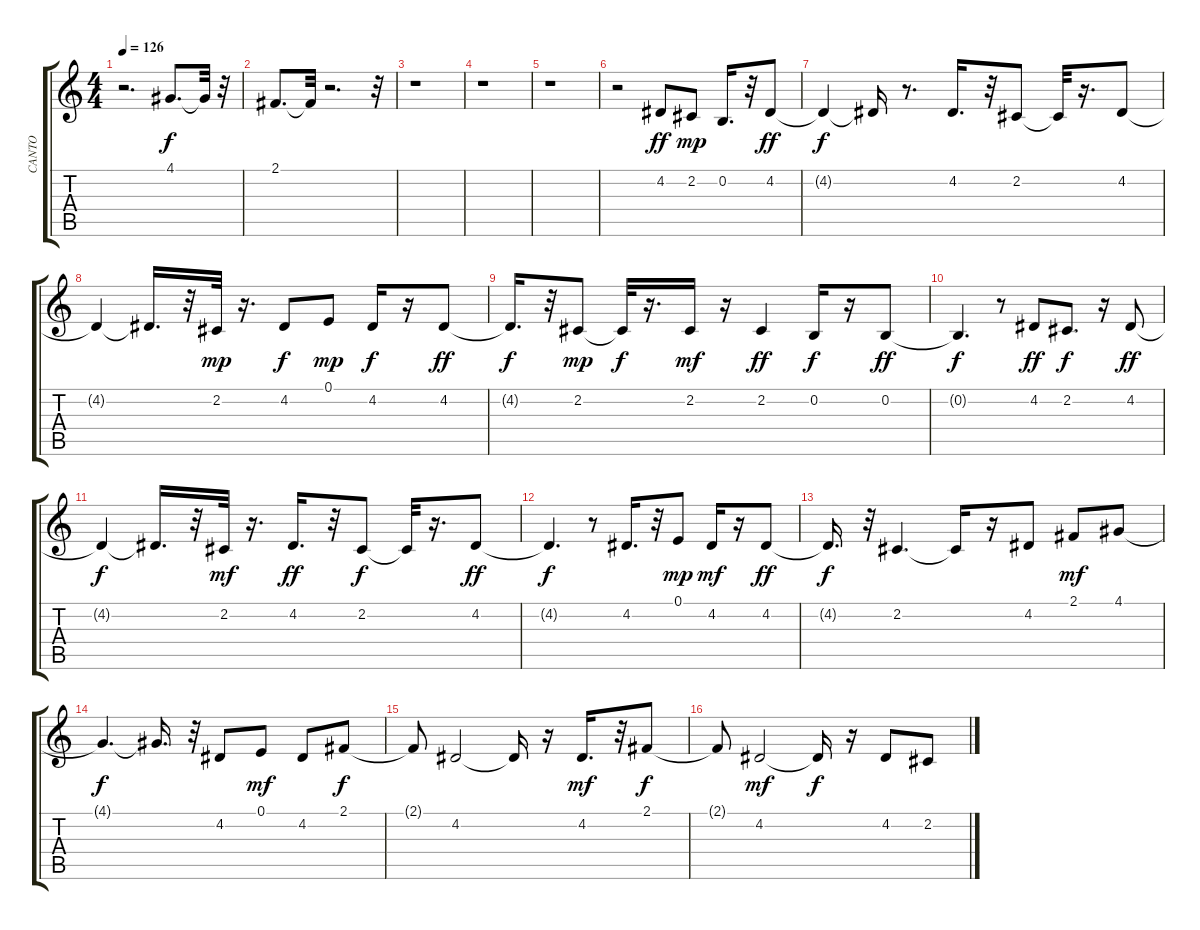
\track ("CANTO" "CANTO") {instrument electricgrandpiano}
\staff {score tabs}
\tuning (E4 B3 G3 D3 A2 E2) {hide}
\ts (4 4)
\tempo 126
\clef g2
\ks c
r.2{d dy f} 4.1.8{d} 4.1{t}.32 r.32 |
2.1.8{d} 2.1{t}.32 r.2{d} r.32 |
r.1 |
r.1 |
r.1 |
r.2 4.2.8{dy ff} 2.2.8{dy mp} 0.2.16{d} r.32 4.2.8{dy ff} |
4.2{t}.4{dy f} 4.2{t}.16 r.8{d} 4.2.16{d} r.32 2.2.8 2.2{t}.32 r.16{d} 4.2.8 |
4.2{t}.4 4.2{t}.16{d} r.32 2.2.32{dy mp} r.16{d} 4.2.8{dy f} 0.1.8{dy mp} 4.2.16{dy f} r.16 4.2.8{dy ff} |
4.2{t}.16{d dy f} r.32 2.2.8{dy mp} 2.2{t}.32{dy f} r.16{d} 2.2.16{dy mf} r.16 2.2.4{dy ff} 0.2.16{dy f} r.16 0.2.8{dy ff} |
0.2{t}.4{d dy f} r.8 4.2.8{dy ff} 2.2.8{d dy f} r.16 4.2.8{dy ff} |
4.2{t}.4{dy f} 4.2{t}.16{d} r.32 2.2.32{dy mf} r.16{d} 4.2.16{d dy ff} r.32 2.2.8{dy f} 2.2{t}.32 r.16{d} 4.2.8{dy ff} |
4.2{t}.4{d dy f} r.8 4.2.16{d} r.32 0.1.8{dy mp} 4.2.16{dy mf} r.16 4.2.8{dy ff} |
4.2{t}.16{d dy f} r.32 2.2.4{d} 2.2{t}.16 r.16 4.2.8 2.1.8{dy mf} 4.1.8 |
4.1{t}.4{d dy f} 4.1{t}.16{d} r.32 4.2.8 0.1.8{dy mf} 4.2.8 2.1.8{dy f} |
2.1{t}.8 4.2.2 4.2{t}.16 r.16 4.2.16{d dy mf} r.32 2.1.8{dy f} |
2.1{t}.8 4.2.2{dy mf} 4.2{t}.16{dy f} r.16 4.2.8 2.2.8
